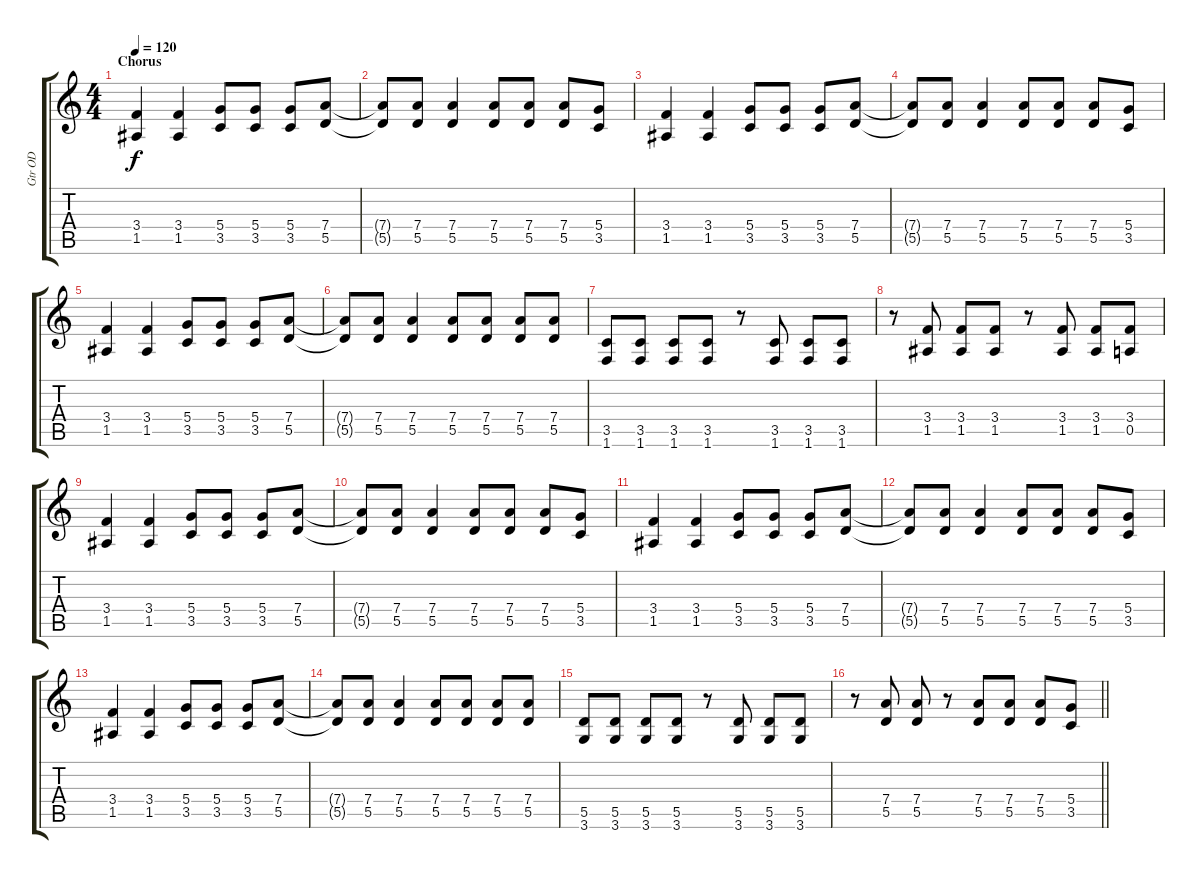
\track ("Gtr OD" "Gtr OD") {instrument overdrivenguitar}
\staff {score tabs}
\tuning (E4 B3 G3 D3 A2 E2) {hide}
\ts (4 4)
\section ("" "Chorus")
\tempo 120
\clef g2
\ks c
(3.4 1.5).4{dy f} (3.4 1.5).4 (5.4 3.5).8 (5.4 3.5).8 (5.4 3.5).8 (7.4 5.5).8 |
(7.4{t} 5.5{t}).8 (7.4 5.5).8 (7.4 5.5).4 (7.4 5.5).8 (7.4 5.5).8 (7.4 5.5).8 (5.4 3.5).8 |
(3.4 1.5).4 (3.4 1.5).4 (5.4 3.5).8 (5.4 3.5).8 (5.4 3.5).8 (7.4 5.5).8 |
(7.4{t} 5.5{t}).8 (7.4 5.5).8 (7.4 5.5).4 (7.4 5.5).8 (7.4 5.5).8 (7.4 5.5).8 (5.4 3.5).8 |
(3.4 1.5).4 (3.4 1.5).4 (5.4 3.5).8 (5.4 3.5).8 (5.4 3.5).8 (7.4 5.5).8 |
(7.4{t} 5.5{t}).8 (7.4 5.5).8 (7.4 5.5).4 (7.4 5.5).8 (7.4 5.5).8 (7.4 5.5).8 (7.4 5.5).8 |
(3.5 1.6).8 (3.5 1.6).8 (3.5 1.6).8 (3.5 1.6).8 r.8 (3.5 1.6).8 (3.5 1.6).8 (3.5 1.6).8 |
r.8 (3.4 1.5).8 (3.4 1.5).8 (3.4 1.5).8 r.8 (3.4 1.5).8 (3.4 1.5).8 (3.4 0.5).8 |
(3.4 1.5).4 (3.4 1.5).4 (5.4 3.5).8 (5.4 3.5).8 (5.4 3.5).8 (7.4 5.5).8 |
(7.4{t} 5.5{t}).8 (7.4 5.5).8 (7.4 5.5).4 (7.4 5.5).8 (7.4 5.5).8 (7.4 5.5).8 (5.4 3.5).8 |
(3.4 1.5).4 (3.4 1.5).4 (5.4 3.5).8 (5.4 3.5).8 (5.4 3.5).8 (7.4 5.5).8 |
(7.4{t} 5.5{t}).8 (7.4 5.5).8 (7.4 5.5).4 (7.4 5.5).8 (7.4 5.5).8 (7.4 5.5).8 (5.4 3.5).8 |
(3.4 1.5).4 (3.4 1.5).4 (5.4 3.5).8 (5.4 3.5).8 (5.4 3.5).8 (7.4 5.5).8 |
(7.4{t} 5.5{t}).8 (7.4 5.5).8 (7.4 5.5).4 (7.4 5.5).8 (7.4 5.5).8 (7.4 5.5).8 (7.4 5.5).8 |
(5.5 3.6).8 (5.5 3.6).8 (5.5 3.6).8 (5.5 3.6).8 r.8 (5.5 3.6).8 (5.5 3.6).8 (5.5 3.6).8 |
\barLineRight lightlight
r.8 (7.4 5.5).8 (7.4 5.5).8 r.8 (7.4 5.5).8 (7.4 5.5).8 (7.4 5.5).8 (5.4 3.5).8
